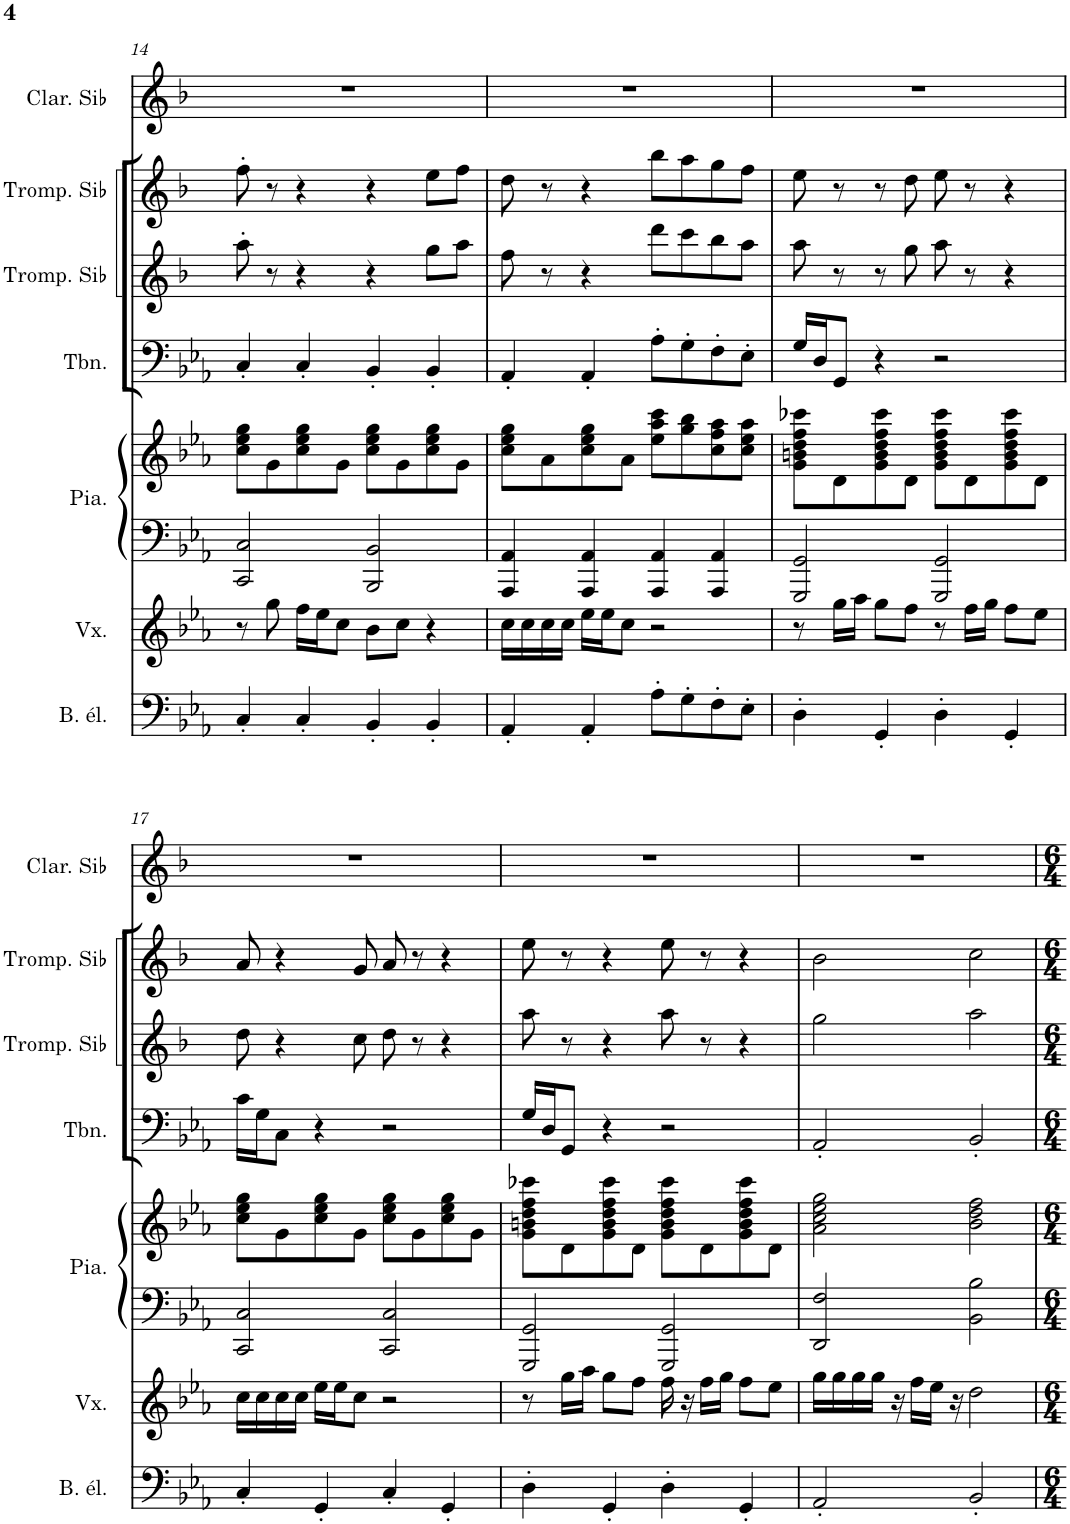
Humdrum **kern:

**kern	**kern	**kern	**kern	**kern	**kern	**kern	**kern
*part7	*part6	*part5	*part5	*part4	*part3	*part2	*part1
*staff8	*staff7	*staff6	*staff5	*staff4	*staff3	*staff2	*staff1
*I"Basse électrique	*I"Voix	*I"Piano	*	*I"Trombone	*I"Trompette en Sib	*I"Trompette en Sib	*I"Clarinette en Sib
*I'B. él.	*I'Vx.	*I'Pia.	*	*I'Tbn.	*I'Tromp. Sib	*I'Tromp. Sib	*I'Clar. Sib
!!LO:PB:g=z
*clefF4	*clefG2	*clefF4	*clefG2	*clefF4	*clefG2	*clefG2	*clefG2
*Trd7c12	*	*	*	*	*Trd1c2	*Trd1c2	*Trd1c2
*k[b-e-a-]	*k[b-e-a-]	*k[b-e-a-]	*k[b-e-a-]	*k[b-e-a-]	*k[b-]	*k[b-]	*k[b-]
*M4/4	*M4/4	*M4/4	*M4/4	*M4/4	*M4/4	*M4/4	*M4/4
=14	=14	=14	=14	=14	=14	=14	=14
4C'/	8r	2CC/ 2C/	8cc\ 8ee-\ 8gg\L	4C'/	8aa'\	8ff'\	1r
.	8gg\	.	8g\	.	8r	8r	.
4C'/	16ff\LL	.	8cc\ 8ee-\ 8gg\	4C'/	4r	4r	.
.	16ee-\J	.	.	.	.	.	.
.	8cc\J	.	8g\J	.	.	.	.
4BB-'/	8b-\L	2BBB-/ 2BB-/	8cc\ 8ee-\ 8gg\L	4BB-'/	4r	4r	.
.	8cc\J	.	8g\	.	.	.	.
4BB-'/	4r	.	8cc\ 8ee-\ 8gg\	4BB-'/	8gg\L	8ee\L	.
.	.	.	8g\J	.	8aa\J	8ff\J	.
=15	=15	=15	=15	=15	=15	=15	=15
4AA-'/	16cc\LL	4AAA-/ 4AA-/	8cc\ 8ee-\ 8gg\L	4AA-'/	8ff\	8dd\	1r
.	16cc\	.	.	.	.	.	.
.	16cc\	.	8a-\	.	8r	8r	.
.	16cc\JJ	.	.	.	.	.	.
4AA-'/	16ee-\LL	4AAA-/ 4AA-/	8cc\ 8ee-\ 8gg\	4AA-'/	4r	4r	.
.	16ee-\J	.	.	.	.	.	.
.	8cc\J	.	8a-\J	.	.	.	.
8A-'\L	2r	4AAA-/ 4AA-/	8ee-\ 8aa-\ 8ccc\L	8A-'\L	8ddd\L	8bb-\L	.
8G'\	.	.	8gg\ 8bb-\	8G'\	8ccc\	8aa\	.
8F'\	.	4AAA-/ 4AA-/	8cc\ 8ff\ 8aa-\	8F'\	8bb-\	8gg\	.
8E-'\J	.	.	8cc\ 8ee-\ 8aa-\J	8E-'\J	8aa\J	8ff\J	.
=16	=16	=16	=16	=16	=16	=16	=16
4D'\	8r	2GGG/ 2GG/	8g\ 8bn\ 8dd\ 8ff\ 8ccc-X\L	16G/LL	8aa\	8ee\	1r
.	.	.	.	16D/J	.	.	.
.	16gg\LL	.	8d\	8GG/J	8r	8r	.
.	16aa-\JJ	.	.	.	.	.	.
4GG'/	8gg\L	.	8g\ 8b\ 8dd\ 8ff\ 8ccc-\	4r	8r	8r	.
.	8ff\J	.	8d\J	.	8gg\	8dd\	.
4D'\	8r	2GGG/ 2GG/	8g\ 8b\ 8dd\ 8ff\ 8ccc-\L	2r	8aa\	8ee\	.
.	16ff\LL	.	8d\	.	8r	8r	.
.	16gg\JJ	.	.	.	.	.	.
4GG'/	8ff\L	.	8g\ 8b\ 8dd\ 8ff\ 8ccc-\	.	4r	4r	.
.	8ee-\J	.	8d\J	.	.	.	.
!!LO:LB:g=z
=17	=17	=17	=17	=17	=17	=17	=17
4C'/	16cc\LL	2CC/ 2C/	8cc\ 8ee-\ 8gg\L	16c\LL	8dd\	8a/	1r
.	16cc\	.	.	16G\J	.	.	.
.	16cc\	.	8g\	8C\J	4r	4r	.
.	16cc\JJ	.	.	.	.	.	.
4GG'/	16ee-\LL	.	8cc\ 8ee-\ 8gg\	4r	.	.	.
.	16ee-\J	.	.	.	.	.	.
.	8cc\J	.	8g\J	.	8cc\	8g/	.
4C'/	2r	2CC/ 2C/	8cc\ 8ee-\ 8gg\L	2r	8dd\	8a/	.
.	.	.	8g\	.	8r	8r	.
4GG'/	.	.	8cc\ 8ee-\ 8gg\	.	4r	4r	.
.	.	.	8g\J	.	.	.	.
=18	=18	=18	=18	=18	=18	=18	=18
4D'\	8r	2GGG/ 2GG/	8g\ 8bn\ 8dd\ 8ff\ 8ccc-X\L	16G/LL	8aa\	8ee\	1r
.	.	.	.	16D/J	.	.	.
.	16gg\LL	.	8d\	8GG/J	8r	8r	.
.	16aa-\JJ	.	.	.	.	.	.
4GG'/	8gg\L	.	8g\ 8b\ 8dd\ 8ff\ 8ccc-\	4r	4r	4r	.
.	8ff\J	.	8d\J	.	.	.	.
4D'\	16ff\	2GGG/ 2GG/	8g\ 8b\ 8dd\ 8ff\ 8ccc-\L	2r	8aa\	8ee\	.
.	16r	.	.	.	.	.	.
.	16ff\LL	.	8d\	.	8r	8r	.
.	16gg\JJ	.	.	.	.	.	.
4GG'/	8ff\L	.	8g\ 8b\ 8dd\ 8ff\ 8ccc-\	.	4r	4r	.
.	8ee-\J	.	8d\J	.	.	.	.
=19	=19	=19	=19	=19	=19	=19	=19
2AA-'/	16gg\LL	2DD/ 2F/	2a-\ 2cc\ 2ee-\ 2gg\	2AA-'/	2gg\	2b-\	1r
.	16gg\	.	.	.	.	.	.
.	16gg\	.	.	.	.	.	.
.	16gg\JJ	.	.	.	.	.	.
.	16r	.	.	.	.	.	.
.	16ff\LL	.	.	.	.	.	.
.	16ee-\JJ	.	.	.	.	.	.
.	16r	.	.	.	.	.	.
2BB-'/	2dd\	2BB-\ 2B-\	2b-\ 2dd\ 2ff\	2BB-'/	2aa\	2cc\	.
=	=	=	=	=	=	=	=
*-	*-	*-	*-	*-	*-	*-	*-
